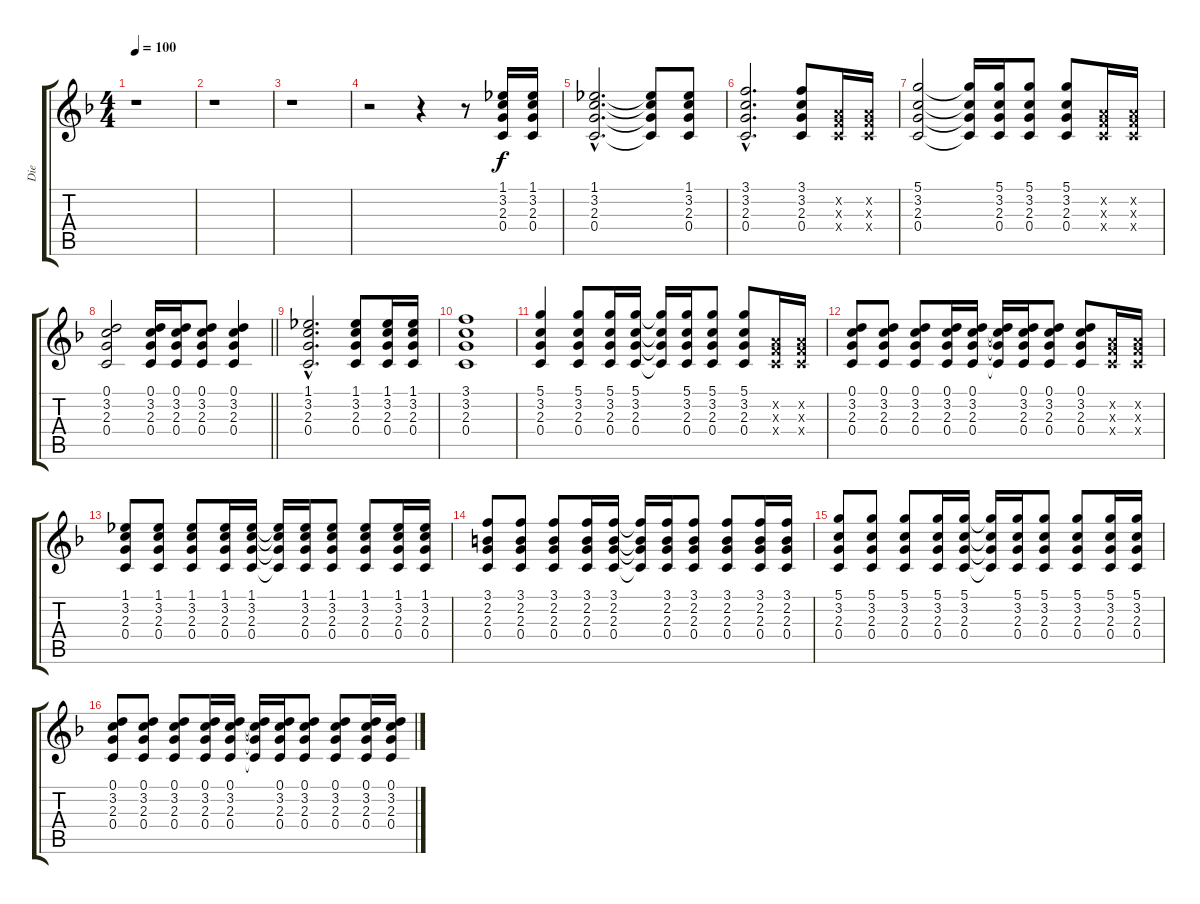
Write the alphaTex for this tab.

\track ("Die" "Die") {instrument acousticguitarsteel}
\staff {score tabs}
\tuning (D4 A3 F3 C3 G2 D2) {hide}
\ts (4 4)
\tempo 100
\clef g2
\ks f
r.1{dy f} |
r.1 |
r.1 |
r.2 r.4 r.8 (1.1 3.2 2.3 0.4).16 (1.1 3.2 2.3 0.4).16 |
(1.1{hac} 3.2{hac} 2.3{hac} 0.4{hac}).2{d} (1.1{t} 3.2{t} 2.3{t} 0.4{t}).8 (1.1 3.2 2.3 0.4).8 |
(3.1{hac} 3.2{hac} 2.3{hac} 0.4{hac}).2{d} (3.1 3.2 2.3 0.4).8 (0.2{x} 0.3{x} 0.4{x}).16 (0.2{x} 0.3{x} 0.4{x}).16 |
(5.1 3.2 2.3 0.4).2 (5.1{t} 3.2{t} 2.3{t} 0.4{t}).16 (5.1 3.2 2.3 0.4).16 (5.1 3.2 2.3 0.4).8 (5.1 3.2 2.3 0.4).8 (0.2{x} 0.3{x} 0.4{x}).16 (0.2{x} 0.3{x} 0.4{x}).16 |
\barLineRight lightlight
(0.1 3.2 2.3 0.4).2 (0.1 3.2 2.3 0.4).16 (0.1 3.2 2.3 0.4).16 (0.1 3.2 2.3 0.4).8 (0.1 3.2 2.3 0.4).4 |
(1.1{hac} 3.2{hac} 2.3{hac} 0.4{hac}).2{d} (1.1 3.2 2.3 0.4).8 (1.1 3.2 2.3 0.4).16 (1.1 3.2 2.3 0.4).16 |
(3.1 3.2 2.3 0.4).1 |
(5.1 3.2 2.3 0.4).4 (5.1 3.2 2.3 0.4).8 (5.1 3.2 2.3 0.4).16 (5.1 3.2 2.3 0.4).16 (5.1{t} 3.2{t} 2.3{t} 0.4{t}).16 (5.1 3.2 2.3 0.4).16 (5.1 3.2 2.3 0.4).8 (5.1 3.2 2.3 0.4).8 (0.2{x} 0.3{x} 0.4{x}).16 (0.2{x} 0.3{x} 0.4{x}).16 |
(0.1 3.2 2.3 0.4).8 (0.1 3.2 2.3 0.4).8 (0.1 3.2 2.3 0.4).8 (0.1 3.2 2.3 0.4).16 (0.1 3.2 2.3 0.4).16 (0.1{t} 3.2{t} 2.3{t} 0.4{t}).16 (0.1 3.2 2.3 0.4).16 (0.1 3.2 2.3 0.4).8 (0.1 3.2 2.3 0.4).8 (0.2{x} 0.3{x} 0.4{x}).16 (0.2{x} 0.3{x} 0.4{x}).16 |
(1.1 3.2 2.3 0.4).8 (1.1 3.2 2.3 0.4).8 (1.1 3.2 2.3 0.4).8 (1.1 3.2 2.3 0.4).16 (1.1 3.2 2.3 0.4).16 (1.1{t} 3.2{t} 2.3{t} 0.4{t}).16 (1.1 3.2 2.3 0.4).16 (1.1 3.2 2.3 0.4).8 (1.1 3.2 2.3 0.4).8 (1.1 3.2 2.3 0.4).16 (1.1 3.2 2.3 0.4).16 |
(3.1 2.2 2.3 0.4).8 (3.1 2.2 2.3 0.4).8 (3.1 2.2 2.3 0.4).8 (3.1 2.2 2.3 0.4).16 (3.1 2.2 2.3 0.4).16 (3.1{t} 2.2{t} 2.3{t} 0.4{t}).16 (3.1 2.2 2.3 0.4).16 (3.1 2.2 2.3 0.4).8 (3.1 2.2 2.3 0.4).8 (3.1 2.2 2.3 0.4).16 (3.1 2.2 2.3 0.4).16 |
(5.1 3.2 2.3 0.4).8 (5.1 3.2 2.3 0.4).8 (5.1 3.2 2.3 0.4).8 (5.1 3.2 2.3 0.4).16 (5.1 3.2 2.3 0.4).16 (5.1{t} 3.2{t} 2.3{t} 0.4{t}).16 (5.1 3.2 2.3 0.4).16 (5.1 3.2 2.3 0.4).8 (5.1 3.2 2.3 0.4).8 (5.1 3.2 2.3 0.4).16 (5.1 3.2 2.3 0.4).16 |
(0.1 3.2 2.3 0.4).8 (0.1 3.2 2.3 0.4).8 (0.1 3.2 2.3 0.4).8 (0.1 3.2 2.3 0.4).16 (0.1 3.2 2.3 0.4).16 (0.1{t} 3.2{t} 2.3{t} 0.4{t}).16 (0.1 3.2 2.3 0.4).16 (0.1 3.2 2.3 0.4).8 (0.1 3.2 2.3 0.4).8 (0.1 3.2 2.3 0.4).16 (0.1 3.2 2.3 0.4).16
